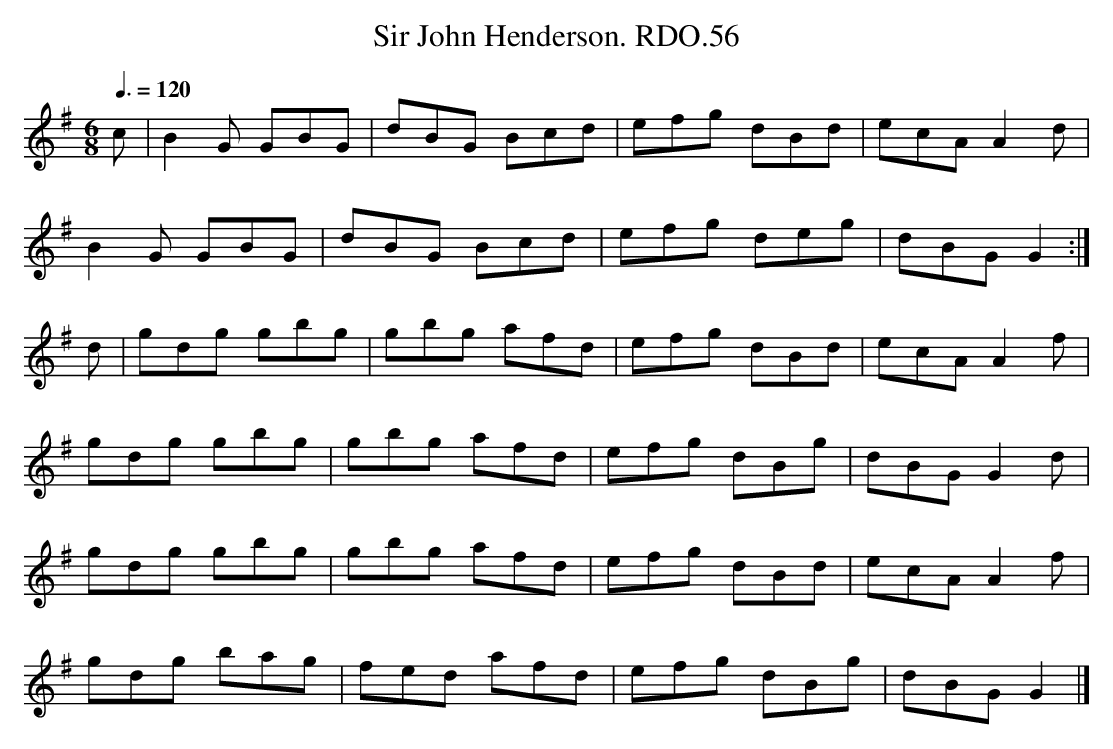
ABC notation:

X:1
T:Sir John Henderson. RDO.56
M:6/8
L:1/8
Q:3/8=120
K:G
c|B2G GBG|dBG Bcd|efg dBd|ecA A2d|
B2G GBG|dBG Bcd|efg deg|dBGG2:|
d|gdg gbg|gbg afd|efg dBd|ecA A2f|
gdg gbg|gbg afd|efg dBg|dBG G2d|
gdg gbg|gbg afd|efg dBd|ecA A2f|
gdg bag|fed afd|efg dBg|dBG G2|]
